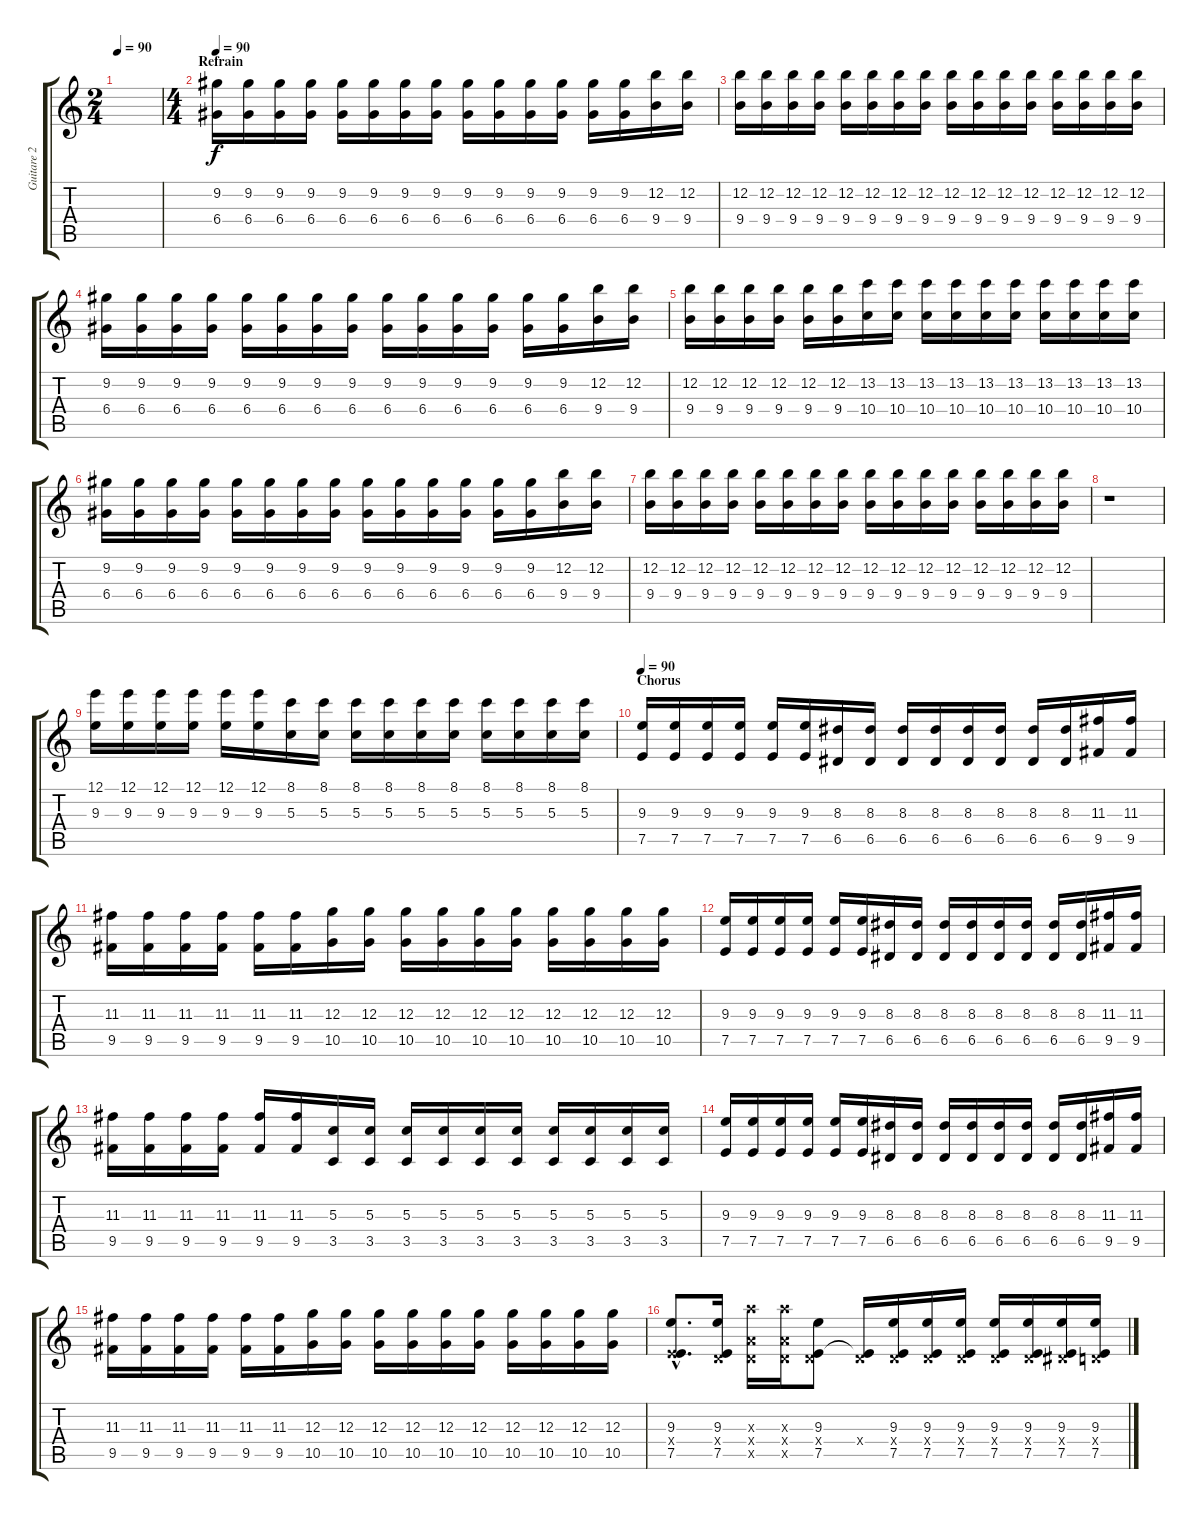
\track ("Guitare 2" "Guitare 2") {instrument distortionguitar}
\staff {score tabs}
\tuning (E4 B3 G3 D3 A2 E2) {hide}
\ts (2 4)
\tempo 90
\clef g2
\ks c
|
\ts (4 4)
\section ("" "Refrain")
\tempo 90
(9.2 6.4).16 (9.2 6.4).16 (9.2 6.4).16 (9.2 6.4).16 (9.2 6.4).16 (9.2 6.4).16 (9.2 6.4).16 (9.2 6.4).16 (9.2 6.4).16 (9.2 6.4).16 (9.2 6.4).16 (9.2 6.4).16 (9.2 6.4).16 (9.2 6.4).16 (12.2 9.4).16 (12.2 9.4).16 |
(12.2 9.4).16 (12.2 9.4).16 (12.2 9.4).16 (12.2 9.4).16 (12.2 9.4).16 (12.2 9.4).16 (12.2 9.4).16 (12.2 9.4).16 (12.2 9.4).16 (12.2 9.4).16 (12.2 9.4).16 (12.2 9.4).16 (12.2 9.4).16 (12.2 9.4).16 (12.2 9.4).16 (12.2 9.4).16 |
(9.2 6.4).16 (9.2 6.4).16 (9.2 6.4).16 (9.2 6.4).16 (9.2 6.4).16 (9.2 6.4).16 (9.2 6.4).16 (9.2 6.4).16 (9.2 6.4).16 (9.2 6.4).16 (9.2 6.4).16 (9.2 6.4).16 (9.2 6.4).16 (9.2 6.4).16 (12.2 9.4).16 (12.2 9.4).16 |
(12.2 9.4).16 (12.2 9.4).16 (12.2 9.4).16 (12.2 9.4).16 (12.2 9.4).16 (12.2 9.4).16 (13.2 10.4).16 (13.2 10.4).16 (13.2 10.4).16 (13.2 10.4).16 (13.2 10.4).16 (13.2 10.4).16 (13.2 10.4).16 (13.2 10.4).16 (13.2 10.4).16 (13.2 10.4).16 |
(9.2 6.4).16 (9.2 6.4).16 (9.2 6.4).16 (9.2 6.4).16 (9.2 6.4).16 (9.2 6.4).16 (9.2 6.4).16 (9.2 6.4).16 (9.2 6.4).16 (9.2 6.4).16 (9.2 6.4).16 (9.2 6.4).16 (9.2 6.4).16 (9.2 6.4).16 (12.2 9.4).16 (12.2 9.4).16 |
(12.2 9.4).16 (12.2 9.4).16 (12.2 9.4).16 (12.2 9.4).16 (12.2 9.4).16 (12.2 9.4).16 (12.2 9.4).16 (12.2 9.4).16 (12.2 9.4).16 (12.2 9.4).16 (12.2 9.4).16 (12.2 9.4).16 (12.2 9.4).16 (12.2 9.4).16 (12.2 9.4).16 (12.2 9.4).16 |
r.1 |
(12.1 9.3).16 (12.1 9.3).16 (12.1 9.3).16 (12.1 9.3).16 (12.1 9.3).16 (12.1 9.3).16 (8.1 5.3).16 (8.1 5.3).16 (8.1 5.3).16 (8.1 5.3).16 (8.1 5.3).16 (8.1 5.3).16 (8.1 5.3).16 (8.1 5.3).16 (8.1 5.3).16 (8.1 5.3).16 |
\section ("" "Chorus")
\tempo 90
(9.3 7.5).16 (9.3 7.5).16 (9.3 7.5).16 (9.3 7.5).16 (9.3 7.5).16 (9.3 7.5).16 (8.3 6.5).16 (8.3 6.5).16 (8.3 6.5).16 (8.3 6.5).16 (8.3 6.5).16 (8.3 6.5).16 (8.3 6.5).16 (8.3 6.5).16 (11.3 9.5).16 (11.3 9.5).16 |
(11.3 9.5).16 (11.3 9.5).16 (11.3 9.5).16 (11.3 9.5).16 (11.3 9.5).16 (11.3 9.5).16 (12.3 10.5).16 (12.3 10.5).16 (12.3 10.5).16 (12.3 10.5).16 (12.3 10.5).16 (12.3 10.5).16 (12.3 10.5).16 (12.3 10.5).16 (12.3 10.5).16 (12.3 10.5).16 |
(9.3 7.5).16 (9.3 7.5).16 (9.3 7.5).16 (9.3 7.5).16 (9.3 7.5).16 (9.3 7.5).16 (8.3 6.5).16 (8.3 6.5).16 (8.3 6.5).16 (8.3 6.5).16 (8.3 6.5).16 (8.3 6.5).16 (8.3 6.5).16 (8.3 6.5).16 (11.3 9.5).16 (11.3 9.5).16 |
(11.3 9.5).16 (11.3 9.5).16 (11.3 9.5).16 (11.3 9.5).16 (11.3 9.5).16 (11.3 9.5).16 (5.3 3.5).16 (5.3 3.5).16 (5.3 3.5).16 (5.3 3.5).16 (5.3 3.5).16 (5.3 3.5).16 (5.3 3.5).16 (5.3 3.5).16 (5.3 3.5).16 (5.3 3.5).16 |
(9.3 7.5).16 (9.3 7.5).16 (9.3 7.5).16 (9.3 7.5).16 (9.3 7.5).16 (9.3 7.5).16 (8.3 6.5).16 (8.3 6.5).16 (8.3 6.5).16 (8.3 6.5).16 (8.3 6.5).16 (8.3 6.5).16 (8.3 6.5).16 (8.3 6.5).16 (11.3 9.5).16 (11.3 9.5).16 |
(11.3 9.5).16 (11.3 9.5).16 (11.3 9.5).16 (11.3 9.5).16 (11.3 9.5).16 (11.3 9.5).16 (12.3 10.5).16 (12.3 10.5).16 (12.3 10.5).16 (12.3 10.5).16 (12.3 10.5).16 (12.3 10.5).16 (12.3 10.5).16 (12.3 10.5).16 (12.3 10.5).16 (12.3 10.5).16 |
(9.3{hac} 2.4{hac x} 7.5{hac}).8{d} (9.3 0.4{x} 7.5).16 (14.3{x} 0.4{x} 12.5{x}).16 (14.3{x} 0.4{x} 12.5{x}).16 (9.3 0.4{x} 7.5).8 (0.4{x} 7.5{t}).16 (9.3 0.4{x} 7.5).16 (9.3 0.4{x} 7.5).16 (9.3 0.4{x} 7.5).16 (9.3 0.4{x} 7.5).16 (9.3 0.4{x} 7.5).16 (9.3 1.4{x} 7.5).16 (9.3 0.4{x} 7.5).16
